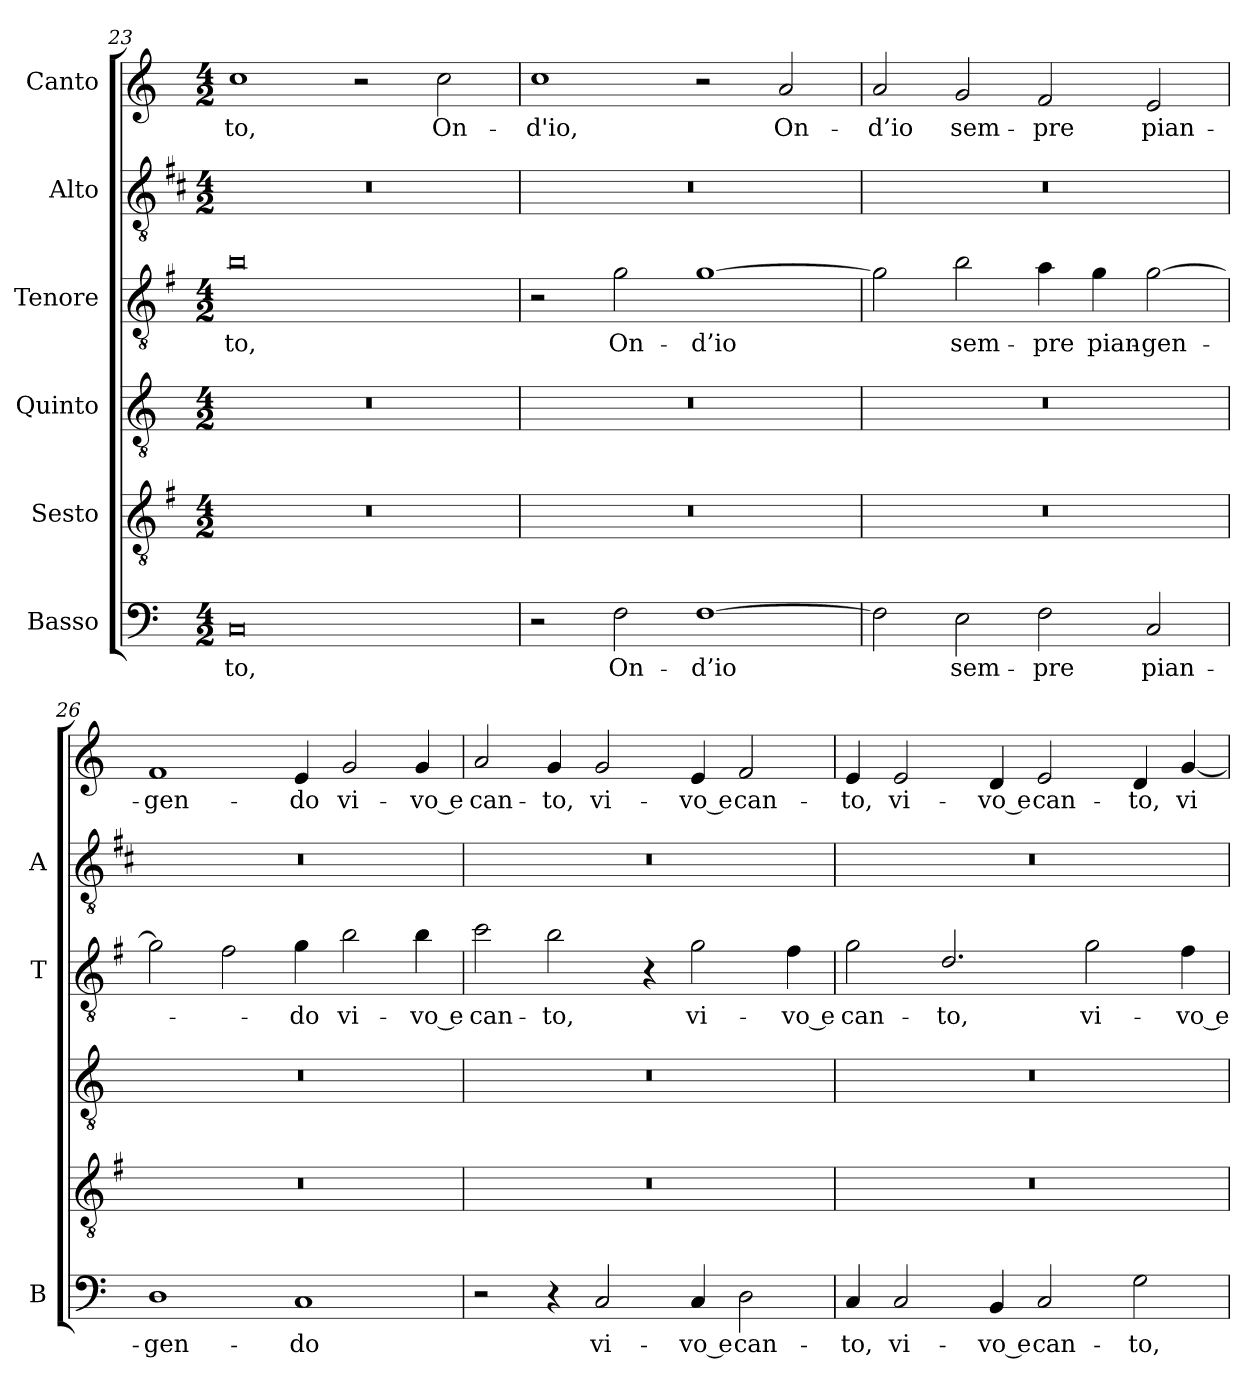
**kern	**text	**kern	**kern	**kern	**text	**kern	**kern	**text
*part6	*part6	*part5	*part4	*part3	*part3	*part2	*part1	*part1
*staff6	*staff6	*staff5	*staff4	*staff3	*staff3	*staff2	*staff1	*staff1
*I"Basso	*	*I"Sesto	*I"Quinto	*I"Tenore	*	*I"Alto	*I"Canto	*
*I'B	*	*	*	*I'T	*	*I'A	*	*
*clefF4	*	*clefGv2	*clefGv2	*clefGv2	*	*clefGv2	*clefG2	*
*	*	*ITrd4c7	*	*ITrd4c7	*	*ITrd1c2	*	*
*k[]	*	*k[]	*k[]	*k[]	*	*k[]	*k[]	*
*C:	*	*C:	*C:	*C:	*	*C:	*C:	*
*M4/2	*	*M4/2	*M4/2	*M4/2	*	*M4/2	*M4/2	*
=23	=23	=23	=23	=23	=23	=23	=23	=23
!	!LO:LY:b	!	!	!	!LO:LY:b	!	!	!LO:LY:b
0C	-to,	0r	0r	0e	-to,	0r	1cc	-to,
.	.	.	.	.	.	.	2r	.
!	!	!	!	!	!	!	!	!LO:LY:b
.	.	.	.	.	.	.	2cc\	On-
=24	=24	=24	=24	=24	=24	=24	=24	=24
!	!	!	!	!	!	!	!	!LO:LY:b
2r	.	0r	0r	2r	.	0r	1cc	-d'io,
!	!LO:LY:b	!	!	!	!LO:LY:b	!	!	!
2F\	On-	.	.	2c\	On-	.	.	.
!	!LO:LY:b	!	!	!	!LO:LY:b	!	!	!
[1F	-d’io	.	.	[1c	-d’io	.	2r	.
!	!	!	!	!	!	!	!	!LO:LY:b
.	.	.	.	.	.	.	2a/	On-
=25	=25	=25	=25	=25	=25	=25	=25	=25
!	!	!	!	!	!	!	!	!LO:LY:b
2F\]	.	0r	0r	2c\]	.	0r	2a/	-d’io
!	!LO:LY:b	!	!	!	!LO:LY:b	!	!	!LO:LY:b
2E\	sem-	.	.	2e\	sem-	.	2g/	sem-
!	!LO:LY:b	!	!	!	!LO:LY:b	!	!	!LO:LY:b
2F\	-pre	.	.	4d\	-pre	.	2f/	-pre
!	!	!	!	!	!LO:LY:b	!	!	!
.	.	.	.	4c\	pian-	.	.	.
!	!LO:LY:b	!	!	!	!LO:LY:b	!	!	!LO:LY:b
2C/	pian-	.	.	[2c\	-gen-	.	2e/	pian-
=26	=26	=26	=26	=26	=26	=26	=26	=26
!	!LO:LY:b	!	!	!	!	!	!	!LO:LY:b
1D	-gen-	0r	0r	2c\]	.	0r	1f	-gen-
.	.	.	.	2B\	.	.	.	.
!	!LO:LY:b	!	!	!	!LO:LY:b	!	!	!LO:LY:b
1C	-do	.	.	4c\	-do	.	4e/	-do
!	!	!	!	!	!LO:LY:b	!	!	!LO:LY:b
.	.	.	.	2e\	vi-	.	2g/	vi-
!	!	!	!	!	!LO:LY:b	!	!	!LO:LY:b
.	.	.	.	4e\	-vo e	.	4g/	-vo e
!!LO:LB:g=z
=27	=27	=27	=27	=27	=27	=27	=27	=27
!	!	!	!	!	!LO:LY:b	!	!	!LO:LY:b
2r	.	0r	0r	2f\	can-	0r	2a/	can-
!	!	!	!	!	!LO:LY:b	!	!	!LO:LY:b
4r	.	.	.	2e\	-to,	.	4g/	-to,
!	!LO:LY:b	!	!	!	!	!	!	!LO:LY:b
2C/	vi-	.	.	.	.	.	2g/	vi-
.	.	.	.	4r	.	.	.	.
!	!LO:LY:b	!	!	!	!LO:LY:b	!	!	!LO:LY:b
4C/	-vo e	.	.	2c\	vi-	.	4e/	-vo e
!	!LO:LY:b	!	!	!	!	!	!	!LO:LY:b
2D\	can-	.	.	.	.	.	2f/	can-
!	!	!	!	!	!LO:LY:b	!	!	!
.	.	.	.	4B\	-vo e	.	.	.
=28	=28	=28	=28	=28	=28	=28	=28	=28
!	!LO:LY:b	!	!	!	!LO:LY:b	!	!	!LO:LY:b
4C/	-to,	0r	0r	2c\	can-	0r	4e/	-to,
!	!LO:LY:b	!	!	!	!	!	!	!LO:LY:b
2C/	vi-	.	.	.	.	.	2e/	vi-
!	!	!	!	!	!LO:LY:b	!	!	!
.	.	.	.	2.G/	-to,	.	.	.
!	!LO:LY:b	!	!	!	!	!	!	!LO:LY:b
4BB/	-vo e	.	.	.	.	.	4d/	-vo e
!	!LO:LY:b	!	!	!	!	!	!	!LO:LY:b
2C/	can-	.	.	.	.	.	2e/	can-
!	!	!	!	!	!LO:LY:b	!	!	!
.	.	.	.	2c\	vi-	.	.	.
!	!LO:LY:b	!	!	!	!	!	!	!LO:LY:b
2G\	-to,	.	.	.	.	.	4d/	-to,
!	!	!	!	!	!LO:LY:b	!	!	!LO:LY:b
.	.	.	.	4B\	-vo e	.	[4g/	vi-
=	=	=	=	=	=	=	=	=
*-	*-	*-	*-	*-	*-	*-	*-	*-
